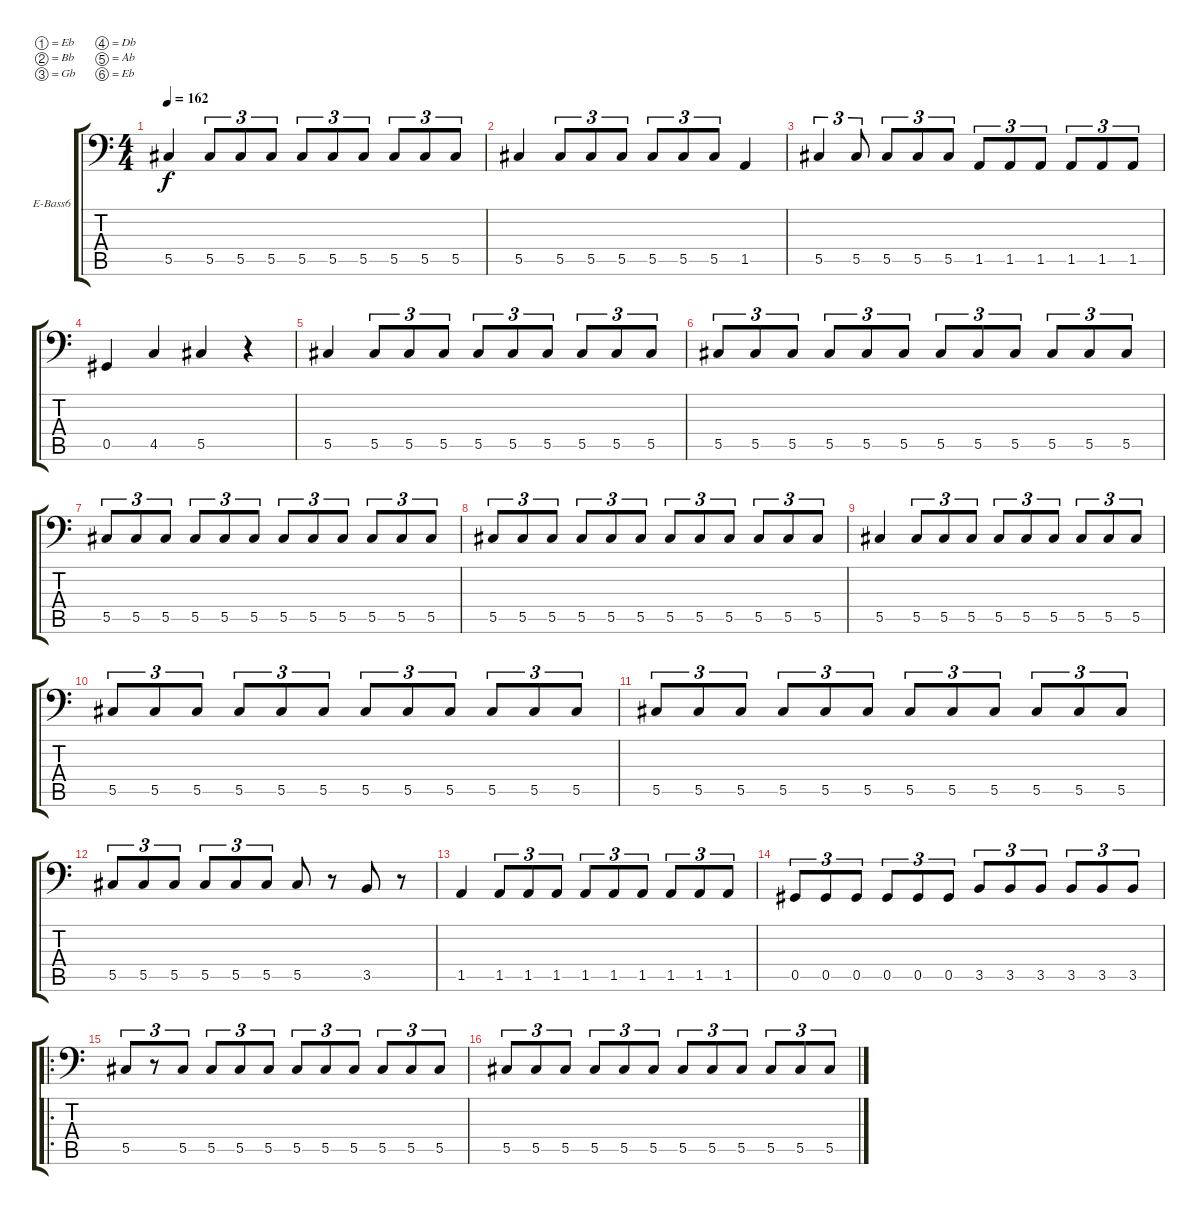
\bracketExtendMode groupsimilarinstruments
\firstSystemTrackNameOrientation horizontal
\otherSystemsTrackNameOrientation horizontal
\track ("Bass" "E-Bass6") {instrument electricbasspick}
\staff {score tabs}
\tuning (Eb3 Bb2 Gb2 Db2 Ab1 Eb1)
\ts (4 4)
\tempo 162
\clef f4
\ks c
5.5.4{dy f} 5.5.8{tu (3 2)} 5.5.8{tu (3 2)} 5.5.8{tu (3 2)} 5.5.8{tu (3 2)} 5.5.8{tu (3 2)} 5.5.8{tu (3 2)} 5.5.8{tu (3 2)} 5.5.8{tu (3 2)} 5.5.8{tu (3 2)} |
5.5.4 5.5.8{tu (3 2)} 5.5.8{tu (3 2)} 5.5.8{tu (3 2)} 5.5.8{tu (3 2)} 5.5.8{tu (3 2)} 5.5.8{tu (3 2)} 1.5.4 |
5.5.4{tu (3 2)} 5.5.8{tu (3 2)} 5.5.8{tu (3 2)} 5.5.8{tu (3 2)} 5.5.8{tu (3 2)} 1.5.8{tu (3 2)} 1.5.8{tu (3 2)} 1.5.8{tu (3 2)} 1.5.8{tu (3 2)} 1.5.8{tu (3 2)} 1.5.8{tu (3 2)} |
0.5.4 4.5.4 5.5.4 r.4 |
5.5.4 5.5.8{tu (3 2)} 5.5.8{tu (3 2)} 5.5.8{tu (3 2)} 5.5.8{tu (3 2)} 5.5.8{tu (3 2)} 5.5.8{tu (3 2)} 5.5.8{tu (3 2)} 5.5.8{tu (3 2)} 5.5.8{tu (3 2)} |
5.5.8{tu (3 2)} 5.5.8{tu (3 2)} 5.5.8{tu (3 2)} 5.5.8{tu (3 2)} 5.5.8{tu (3 2)} 5.5.8{tu (3 2)} 5.5.8{tu (3 2)} 5.5.8{tu (3 2)} 5.5.8{tu (3 2)} 5.5.8{tu (3 2)} 5.5.8{tu (3 2)} 5.5.8{tu (3 2)} |
5.5.8{tu (3 2)} 5.5.8{tu (3 2)} 5.5.8{tu (3 2)} 5.5.8{tu (3 2)} 5.5.8{tu (3 2)} 5.5.8{tu (3 2)} 5.5.8{tu (3 2)} 5.5.8{tu (3 2)} 5.5.8{tu (3 2)} 5.5.8{tu (3 2)} 5.5.8{tu (3 2)} 5.5.8{tu (3 2)} |
5.5.8{tu (3 2)} 5.5.8{tu (3 2)} 5.5.8{tu (3 2)} 5.5.8{tu (3 2)} 5.5.8{tu (3 2)} 5.5.8{tu (3 2)} 5.5.8{tu (3 2)} 5.5.8{tu (3 2)} 5.5.8{tu (3 2)} 5.5.8{tu (3 2)} 5.5.8{tu (3 2)} 5.5.8{tu (3 2)} |
5.5.4 5.5.8{tu (3 2)} 5.5.8{tu (3 2)} 5.5.8{tu (3 2)} 5.5.8{tu (3 2)} 5.5.8{tu (3 2)} 5.5.8{tu (3 2)} 5.5.8{tu (3 2)} 5.5.8{tu (3 2)} 5.5.8{tu (3 2)} |
5.5.8{tu (3 2)} 5.5.8{tu (3 2)} 5.5.8{tu (3 2)} 5.5.8{tu (3 2)} 5.5.8{tu (3 2)} 5.5.8{tu (3 2)} 5.5.8{tu (3 2)} 5.5.8{tu (3 2)} 5.5.8{tu (3 2)} 5.5.8{tu (3 2)} 5.5.8{tu (3 2)} 5.5.8{tu (3 2)} |
5.5.8{tu (3 2)} 5.5.8{tu (3 2)} 5.5.8{tu (3 2)} 5.5.8{tu (3 2)} 5.5.8{tu (3 2)} 5.5.8{tu (3 2)} 5.5.8{tu (3 2)} 5.5.8{tu (3 2)} 5.5.8{tu (3 2)} 5.5.8{tu (3 2)} 5.5.8{tu (3 2)} 5.5.8{tu (3 2)} |
5.5.8{tu (3 2)} 5.5.8{tu (3 2)} 5.5.8{tu (3 2)} 5.5.8{tu (3 2)} 5.5.8{tu (3 2)} 5.5.8{tu (3 2)} 5.5.8 r.8 3.5.8 r.8 |
1.5.4 1.5.8{tu (3 2)} 1.5.8{tu (3 2)} 1.5.8{tu (3 2)} 1.5.8{tu (3 2)} 1.5.8{tu (3 2)} 1.5.8{tu (3 2)} 1.5.8{tu (3 2)} 1.5.8{tu (3 2)} 1.5.8{tu (3 2)} |
0.5.8{tu (3 2)} 0.5.8{tu (3 2)} 0.5.8{tu (3 2)} 0.5.8{tu (3 2)} 0.5.8{tu (3 2)} 0.5.8{tu (3 2)} 3.5.8{tu (3 2)} 3.5.8{tu (3 2)} 3.5.8{tu (3 2)} 3.5.8{tu (3 2)} 3.5.8{tu (3 2)} 3.5.8{tu (3 2)} |
\ro
5.5.8{tu (3 2)} r.8{tu (3 2)} 5.5.8{tu (3 2)} 5.5.8{tu (3 2)} 5.5.8{tu (3 2)} 5.5.8{tu (3 2)} 5.5.8{tu (3 2)} 5.5.8{tu (3 2)} 5.5.8{tu (3 2)} 5.5.8{tu (3 2)} 5.5.8{tu (3 2)} 5.5.8{tu (3 2)} |
5.5.8{tu (3 2)} 5.5.8{tu (3 2)} 5.5.8{tu (3 2)} 5.5.8{tu (3 2)} 5.5.8{tu (3 2)} 5.5.8{tu (3 2)} 5.5.8{tu (3 2)} 5.5.8{tu (3 2)} 5.5.8{tu (3 2)} 5.5.8{tu (3 2)} 5.5.8{tu (3 2)} 5.5.8{tu (3 2)}
